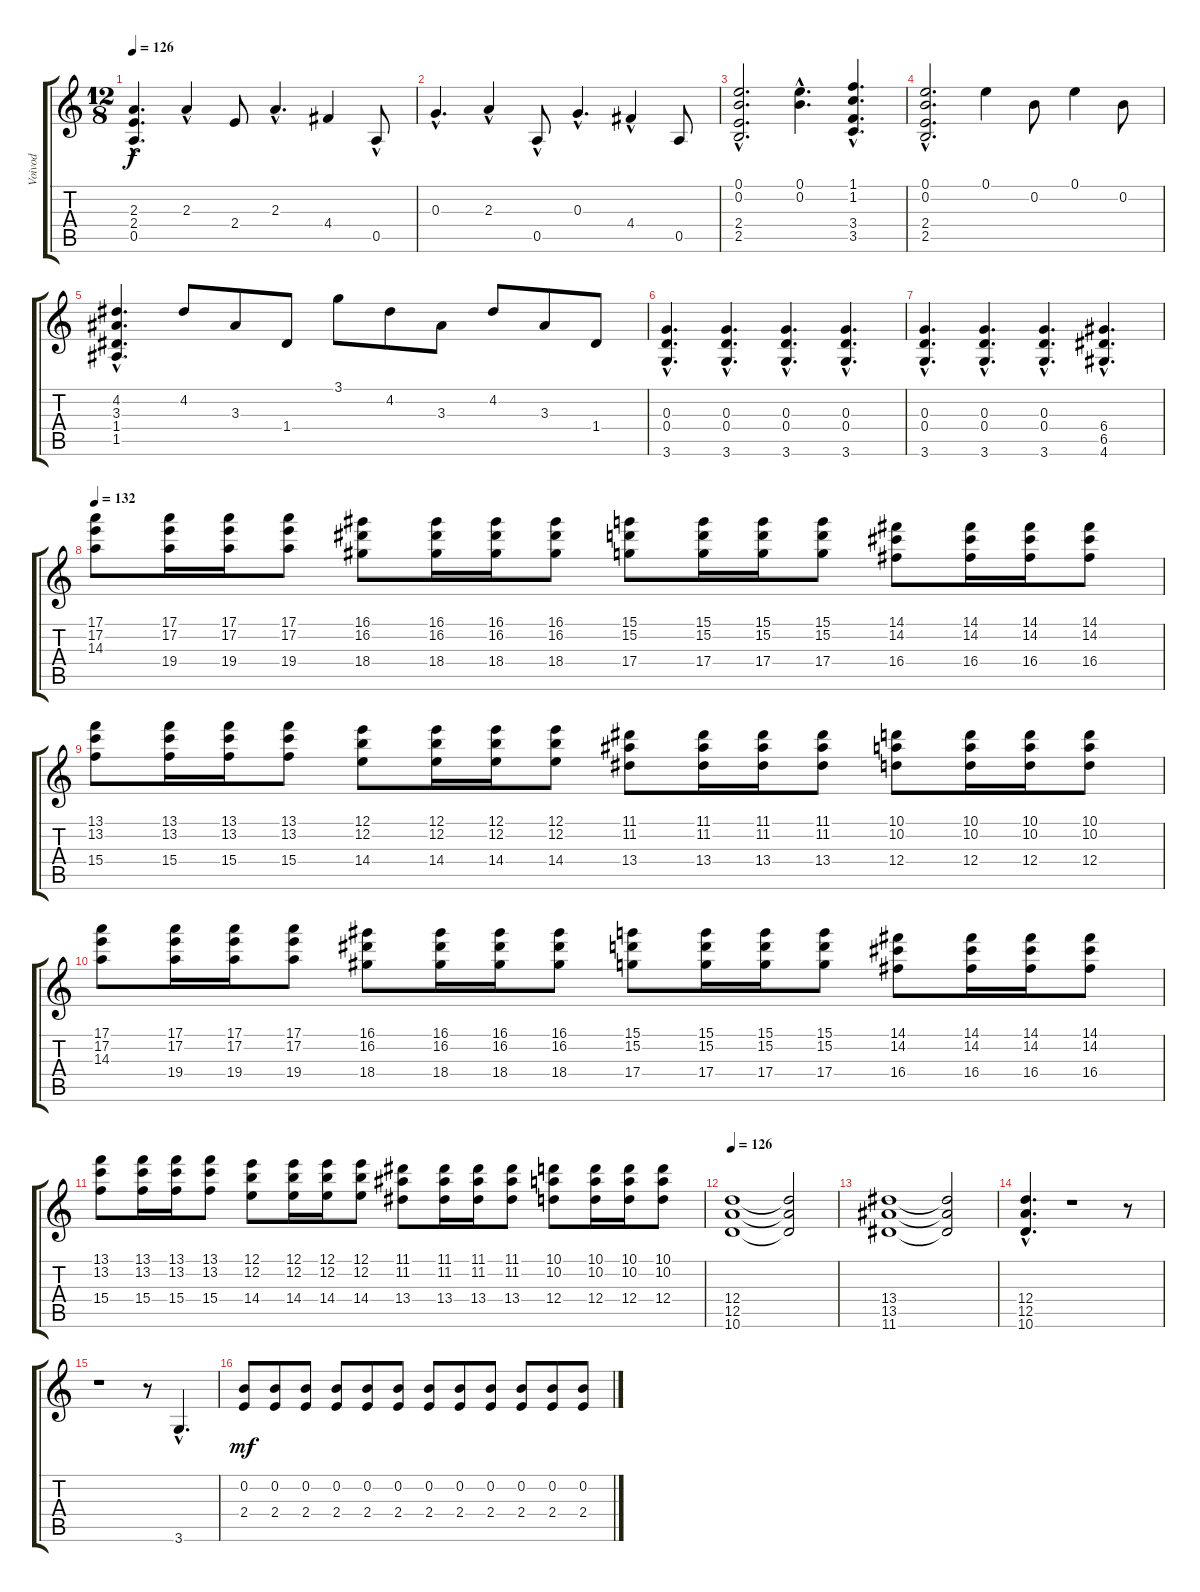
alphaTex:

\track ("Voivod" "Voivod") {instrument distortionguitar}
\staff {score tabs}
\tuning (E4 B3 G3 D3 A2 E2) {hide}
\ts (12 8)
\tempo 126
\clef g2
\ks c
(2.3{hac} 2.4 0.5).4{d dy f} 2.3{hac}.4 2.4.8 2.3{hac}.4{d} 4.4.4 0.5{hac}.8 |
0.3{hac}.4{d} 2.3{hac}.4 0.5{hac}.8 0.3{hac}.4{d} 4.4{hac}.4 0.5.8 |
(0.1{hac} 0.2{hac} 2.4{hac} 2.5{hac}).2{d} (0.1{hac} 0.2{hac}).4{d} (1.1{hac} 1.2{hac} 3.4{hac} 3.5{hac}).4{d} |
(0.1{hac} 0.2{hac} 2.4{hac} 2.5{hac}).2{d} 0.1.4 0.2.8 0.1.4 0.2.8 |
(4.2{hac} 3.3{hac} 1.4{hac} 1.5{hac}).4{d} 4.2.8 3.3.8 1.4.8 3.1.8 4.2.8 3.3.8 4.2.8 3.3.8 1.4.8 |
(0.3{hac} 0.4{hac} 3.6{hac}).4{d} (0.3{hac} 0.4{hac} 3.6{hac}).4{d} (0.3{hac} 0.4{hac} 3.6{hac}).4{d} (0.3{hac} 0.4{hac} 3.6{hac}).4{d} |
(0.3{hac} 0.4{hac} 3.6{hac}).4{d} (0.3{hac} 0.4{hac} 3.6{hac}).4{d} (0.3{hac} 0.4{hac} 3.6{hac}).4{d} (6.4{hac} 6.5{hac} 4.6{hac}).4{d} |
\tempo 132
(17.1 17.2 14.3).8 (17.1 17.2 19.4).16 (17.1 17.2 19.4).16 (17.1 17.2 19.4).8 (16.1 16.2 18.4).8 (16.1 16.2 18.4).16 (16.1 16.2 18.4).16 (16.1 16.2 18.4).8 (15.1 15.2 17.4).8 (15.1 15.2 17.4).16 (15.1 15.2 17.4).16 (15.1 15.2 17.4).8 (14.1 14.2 16.4).8 (14.1 14.2 16.4).16 (14.1 14.2 16.4).16 (14.1 14.2 16.4).8 |
(13.1 13.2 15.4).8 (13.1 13.2 15.4).16 (13.1 13.2 15.4).16 (13.1 13.2 15.4).8 (12.1 12.2 14.4).8 (12.1 12.2 14.4).16 (12.1 12.2 14.4).16 (12.1 12.2 14.4).8 (11.1 11.2 13.4).8 (11.1 11.2 13.4).16 (11.1 11.2 13.4).16 (11.1 11.2 13.4).8 (10.1 10.2 12.4).8 (10.1 10.2 12.4).16 (10.1 10.2 12.4).16 (10.1 10.2 12.4).8 |
(17.1 17.2 14.3).8 (17.1 17.2 19.4).16 (17.1 17.2 19.4).16 (17.1 17.2 19.4).8 (16.1 16.2 18.4).8 (16.1 16.2 18.4).16 (16.1 16.2 18.4).16 (16.1 16.2 18.4).8 (15.1 15.2 17.4).8 (15.1 15.2 17.4).16 (15.1 15.2 17.4).16 (15.1 15.2 17.4).8 (14.1 14.2 16.4).8 (14.1 14.2 16.4).16 (14.1 14.2 16.4).16 (14.1 14.2 16.4).8 |
(13.1 13.2 15.4).8 (13.1 13.2 15.4).16 (13.1 13.2 15.4).16 (13.1 13.2 15.4).8 (12.1 12.2 14.4).8 (12.1 12.2 14.4).16 (12.1 12.2 14.4).16 (12.1 12.2 14.4).8 (11.1 11.2 13.4).8 (11.1 11.2 13.4).16 (11.1 11.2 13.4).16 (11.1 11.2 13.4).8 (10.1 10.2 12.4).8 (10.1 10.2 12.4).16 (10.1 10.2 12.4).16 (10.1 10.2 12.4).8 |
\tempo 126
(12.4 12.5 10.6).1 (12.4{t} 12.5{t} 10.6{t}).2 |
(13.4 13.5 11.6).1 (13.4{t} 13.5{t} 11.6{t}).2 |
(12.4{hac} 12.5{hac} 10.6{hac}).4{d} r.1 r.8 |
r.1 r.8 3.6{hac}.4{d} |
(0.2 2.4).8{dy mf} (0.2 2.4).8 (0.2 2.4).8 (0.2 2.4).8 (0.2 2.4).8 (0.2 2.4).8 (0.2 2.4).8 (0.2 2.4).8 (0.2 2.4).8 (0.2 2.4).8 (0.2 2.4).8 (0.2 2.4).8
